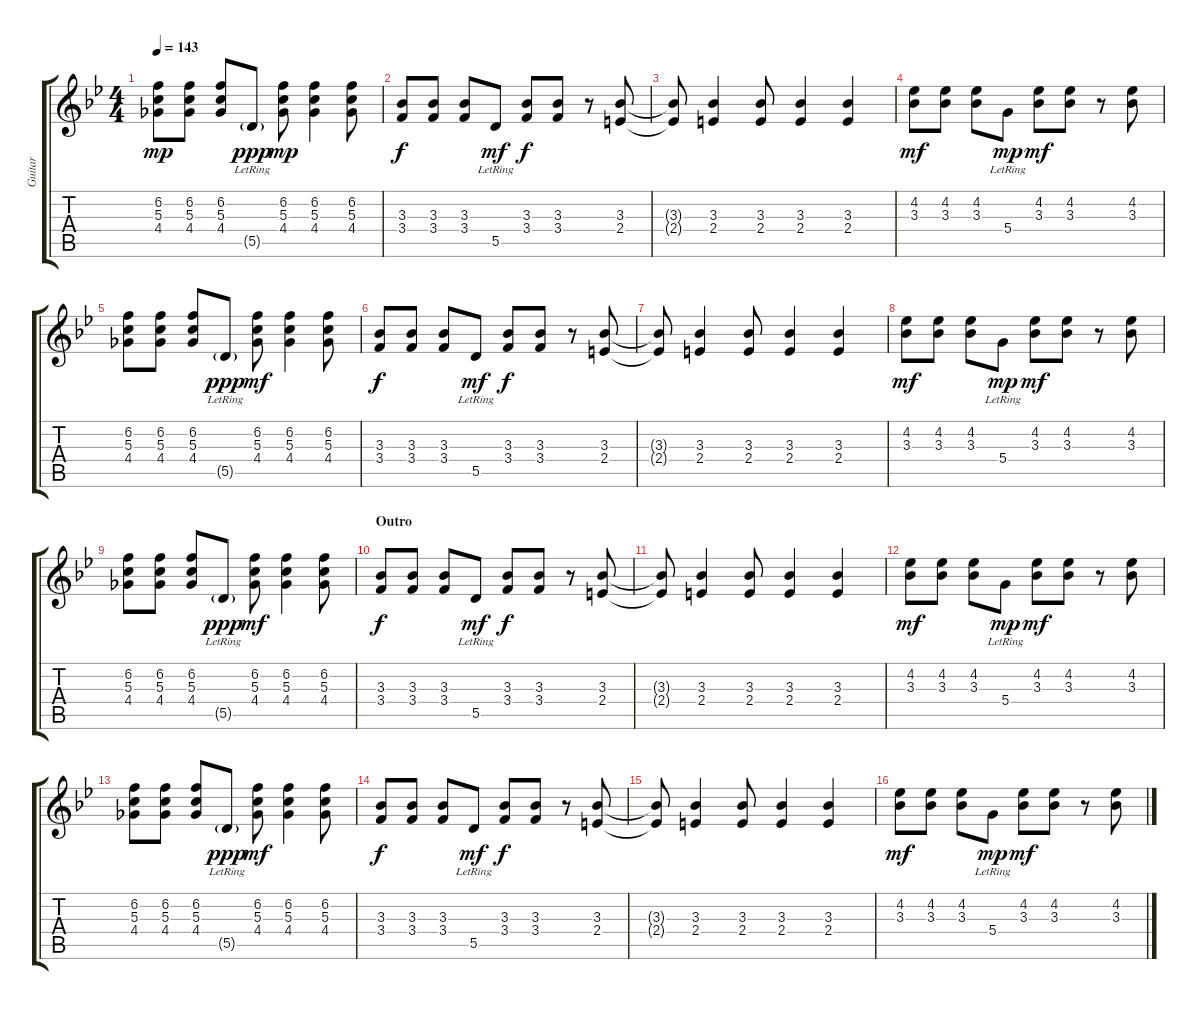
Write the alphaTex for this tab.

\track ("Guitar" "Guitar") {instrument acousticguitarnylon}
\staff {score tabs}
\tuning (E4 B3 G3 D3 A2 E2) {hide}
\ts (4 4)
\tempo 143
\clef g2
\ks gminor
(6.2 5.3 4.4).8{dy mp} (6.2 5.3 4.4).8 (6.2 5.3 4.4).8 5.5{g lr}.8{dy ppp} (6.2 5.3 4.4).8{dy mp} (6.2 5.3 4.4).4 (6.2 5.3 4.4).8 |
(3.3 3.4).8{dy f} (3.3 3.4).8 (3.3 3.4).8 5.5{lr}.8{dy mf} (3.3 3.4).8{dy f} (3.3 3.4).8 r.8 (3.3 2.4).8 |
(3.3{t} 2.4{t}).8 (3.3 2.4).4 (3.3 2.4).8 (3.3 2.4).4 (3.3 2.4).4 |
(4.2 3.3).8{dy mf} (4.2 3.3).8 (4.2 3.3).8 5.4{lr}.8{dy mp} (4.2 3.3).8{dy mf} (4.2 3.3).8 r.8 (4.2 3.3).8 |
(6.2 5.3 4.4).8 (6.2 5.3 4.4).8 (6.2 5.3 4.4).8 5.5{g lr}.8{dy ppp} (6.2 5.3 4.4).8{dy mf} (6.2 5.3 4.4).4 (6.2 5.3 4.4).8 |
(3.3 3.4).8{dy f} (3.3 3.4).8 (3.3 3.4).8 5.5{lr}.8{dy mf} (3.3 3.4).8{dy f} (3.3 3.4).8 r.8 (3.3 2.4).8 |
(3.3{t} 2.4{t}).8 (3.3 2.4).4 (3.3 2.4).8 (3.3 2.4).4 (3.3 2.4).4 |
(4.2 3.3).8{dy mf} (4.2 3.3).8 (4.2 3.3).8 5.4{lr}.8{dy mp} (4.2 3.3).8{dy mf} (4.2 3.3).8 r.8 (4.2 3.3).8 |
(6.2 5.3 4.4).8 (6.2 5.3 4.4).8 (6.2 5.3 4.4).8 5.5{g lr}.8{dy ppp} (6.2 5.3 4.4).8{dy mf} (6.2 5.3 4.4).4 (6.2 5.3 4.4).8 |
\section ("" "Outro")
(3.3 3.4).8{dy f} (3.3 3.4).8 (3.3 3.4).8 5.5{lr}.8{dy mf} (3.3 3.4).8{dy f} (3.3 3.4).8 r.8 (3.3 2.4).8 |
(3.3{t} 2.4{t}).8 (3.3 2.4).4 (3.3 2.4).8 (3.3 2.4).4 (3.3 2.4).4 |
(4.2 3.3).8{dy mf} (4.2 3.3).8 (4.2 3.3).8 5.4{lr}.8{dy mp} (4.2 3.3).8{dy mf} (4.2 3.3).8 r.8 (4.2 3.3).8 |
(6.2 5.3 4.4).8 (6.2 5.3 4.4).8 (6.2 5.3 4.4).8 5.5{g lr}.8{dy ppp} (6.2 5.3 4.4).8{dy mf} (6.2 5.3 4.4).4 (6.2 5.3 4.4).8 |
(3.3 3.4).8{dy f} (3.3 3.4).8 (3.3 3.4).8 5.5{lr}.8{dy mf} (3.3 3.4).8{dy f} (3.3 3.4).8 r.8 (3.3 2.4).8 |
(3.3{t} 2.4{t}).8 (3.3 2.4).4 (3.3 2.4).8 (3.3 2.4).4 (3.3 2.4).4 |
(4.2 3.3).8{dy mf} (4.2 3.3).8 (4.2 3.3).8 5.4{lr}.8{dy mp} (4.2 3.3).8{dy mf} (4.2 3.3).8 r.8 (4.2 3.3).8
